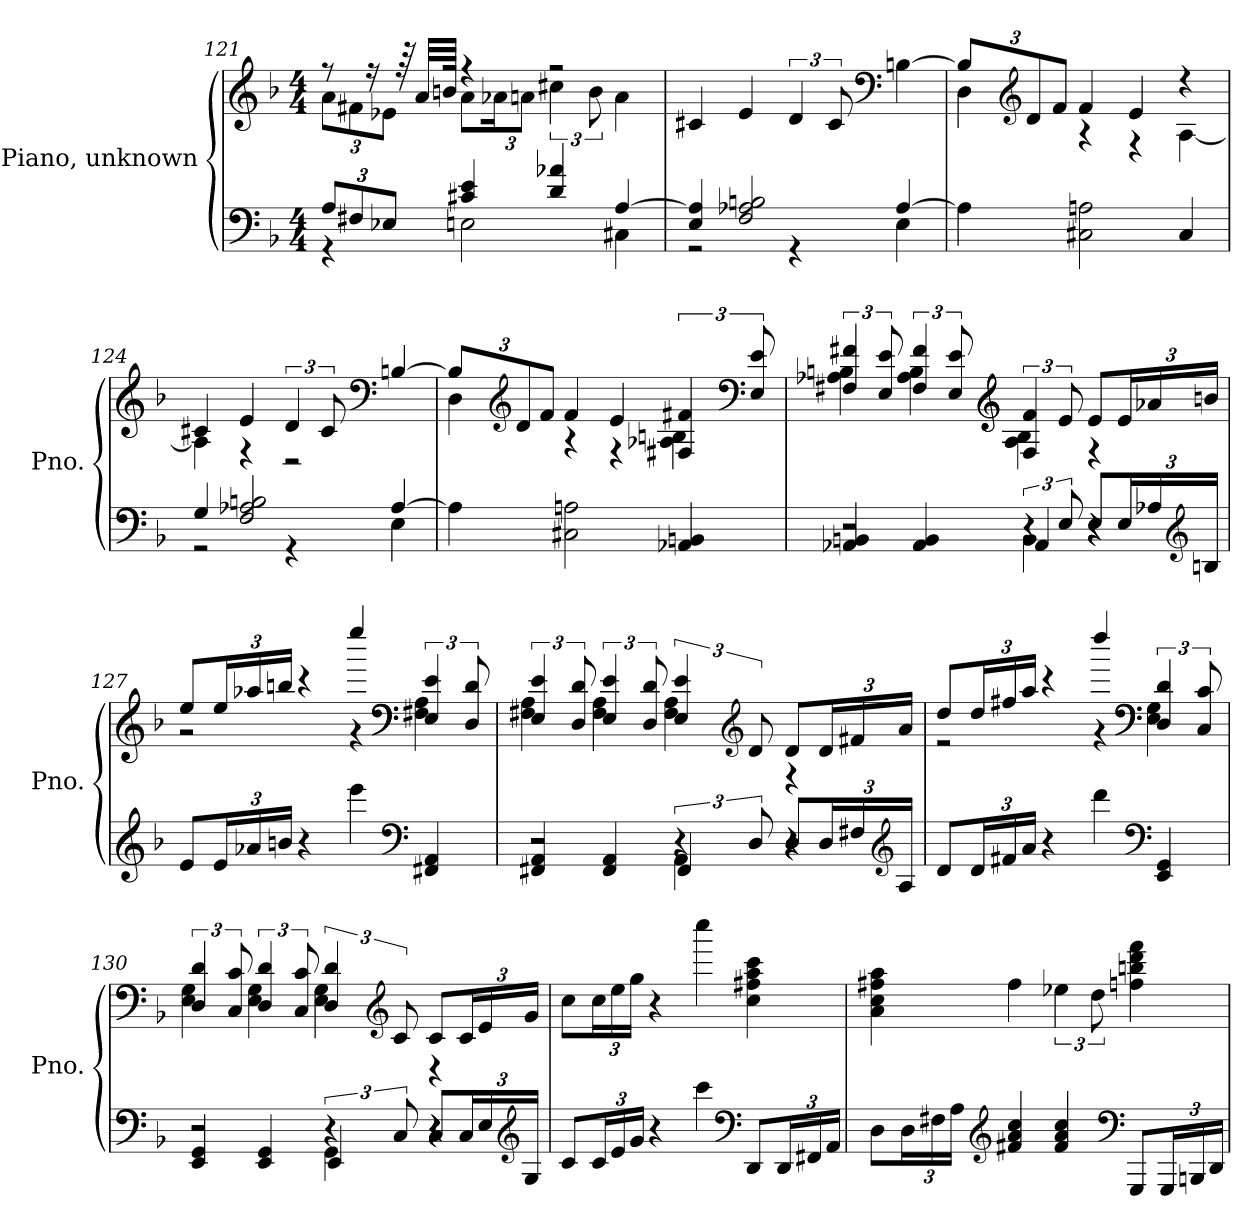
**kern	**kern
*part1	*part1
*staff2	*staff1
*I"Piano, unknown	*
*I'Pno.	*
!!LO:LB:g=z
*clefF4	*clefG2
*k[b-]	*k[b-]
*M4/4	*M4/4
=121	=121
*	*^
*Xbrackettup	*	*Xbrackettup
*^	*	*
12A/L	4r	8r	12a\L
12F#X/	.	.	12f#X\
.	.	16r	.
12E-X/J	.	.	12e-X\J
.	.	64r	.
.	.	32a/LLL	.
.	.	64bn/JJJk	.
4c#X/ 4e/	2En\	4r	8a\L
.	.	.	24a-X\K
.	.	.	12an\J
*	*	*	*brackettup
4d/ 4a-X/	.	2r	6cc#X\
.	.	.	12b\
[4A/	4C#X\	.	4a\
*	*	*v	*v
=122	=122	=122
4E/ 4A/]	2r	4c#X/
2F/ 2A-X/ 2Bn/	.	4e/
.	4r	6d/
.	.	12c#/
*	*	*clefF4
[4A-/	4E\	[4Bn\
*v	*v	*
=123	=123
*	*Xbrackettup
*	*^
4A-\]	12B/L]	4D\
*	*clefG2	*
.	12d/	.
.	12f/J	.
2C#X\ 2An\	4f/	4r
.	4e/	4r
4C#/	4r	[4A\
!!LO:LB:g=z	!!
=124	=124	=124
*^	*	*
4G/	2r	4c#X/	4A\]
2F/ 2A-X/ 2Bn/	.	4e/	4r
*	*	*brackettup	*
.	4r	6d/	2r
.	.	12c#/	.
*	*	*clefF4	*
[4A-/	4E\	[4Bn/	.
*v	*v	*	*
=125	=125	=125
*	*Xbrackettup	*
4A-\]	12B/L]	4D\
*	*clefG2	*
.	12d/	.
.	12f/J	.
2C#X\ 2An\	4f/	4r
.	4e/	4r
*	*brackettup	*
4AA-X/ 4BBn/	6F#X/ 6f#X/	4A-X\ 4Bn\
*	*clefF4	*
.	12E/ 12e/	.
!!LO:LB:g=z	!!
=126	=126	=126
*^	*	*
*	*^	*	*
4AA-X/ 4BBn/	2r	2r	6F#X/ 6f#X/	4A-X\ 4Bn\
.	.	.	12E/ 12e/	.
4AA-/ 4BB/	.	.	6F#/ 6f#/	4A-\ 4B\
.	.	.	12E/ 12e/	.
*	*	*	*clefG2	*
*brackettup	*	*	*	*
6r	4BB\	4AA-/	6F#/ 6f#/	4A-\ 4B\
12E/	.	.	12e/	.
8E/L	4r	4r	8e/L	4r
*Xbrackettup	*	*	*Xbrackettup	*
24E/L	.	.	24e/L	.
24A-X/	.	.	24a-X/	.
*clefG2	*	*	*	*
24Bn/JJ	.	.	24bn/JJ	.
*v	*v	*v	*	*
=127	=127	=127
8e/L	8ee/L	2r
24e/L	24ee/L	.
24a-X/	24aa-X/	.
24bn/JJ	24bbn/JJ	.
4r	4r	.
4eee\	4eeee/	4r
*clefF4	*clefF4	*
*	*brackettup	*
4FF#X/ 4AA/	6E/ 6e/	4F#X\ 4A\
.	12D/ 12d/	.
!!LO:LB:g=z	!!
=128	=128	=128
*^	*	*
*	*^	*	*
4FF#X/ 4AA/	2r	2r	6E/ 6e/	4F#X\ 4A\
.	.	.	12D/ 12d/	.
4FF#/ 4AA/	.	.	6E/ 6e/	4F#\ 4A\
.	.	.	12D/ 12d/	.
*brackettup	*	*	*	*
6r	4AA\	4FF#/	6E/ 6e/	4F#\ 4A\
*	*	*	*clefG2	*
12D/	.	.	12d/	.
8D/L	4r	4r	8d/L	4r
*Xbrackettup	*	*	*Xbrackettup	*
24D/L	.	.	24d/L	.
24F#X/	.	.	24f#X/	.
*clefG2	*	*	*	*
24A/JJ	.	.	24a/JJ	.
*v	*v	*v	*	*
=129	=129	=129
8d/L	8dd/L	2r
24d/L	24dd/L	.
24f#X/	24ff#X/	.
24a/JJ	24aa/JJ	.
4r	4r	.
4ddd\	4dddd/	4r
*clefF4	*clefF4	*
*	*brackettup	*
4EE/ 4GG/	6D/ 6d/	4E\ 4G\
.	12C/ 12c/	.
!!LO:PB:g=z	!!
=130	=130	=130
*^	*	*
*	*^	*	*
4EE/ 4GG/	2r	2r	6D/ 6d/	4E\ 4G\
.	.	.	12C/ 12c/	.
4EE/ 4GG/	.	.	6D/ 6d/	4E\ 4G\
.	.	.	12C/ 12c/	.
*brackettup	*	*	*	*
6r	4GG\	4EE/	6D/ 6d/	4E\ 4G\
*	*	*	*clefG2	*
12C/	.	.	12c/	.
8C/L	4r	4r	8c/L	4r
*Xbrackettup	*	*	*Xbrackettup	*
24C/L	.	.	24c/L	.
24E/	.	.	24e/	.
*clefG2	*	*	*	*
24G/JJ	.	.	24g/JJ	.
*v	*v	*v	*	*
*	*v	*v
=131	=131
8c/L	8cc\L
24c/L	24cc\L
24e/	24ee\
24g/JJ	24gg\JJ
4r	4r
4ccc\	4cccc\
*clefF4	*
8DD/L	4cc\ 4ff#X\ 4aa\ 4ccc\
24DD/L	.
24FF#X/	.
24AA/JJ	.
!!LO:LB:g=z
=132	=132
8D\L	4a\ 4cc\ 4ff#X\ 4aa\
24D\L	.
24F#X\	.
24A\JJ	.
*clefG2	*
4f#X/ 4a/ 4cc/	4ff#\
*	*brackettup
4f#/ 4a/ 4cc/	6ee-X\
.	12dd\
*clefF4	*
8GGG/L	4ffn\ 4bbn\ 4ddd\ 4fff\
24GGG/L	.
24BBBn/	.
24DD/JJ	.
=	=
*-	*-
